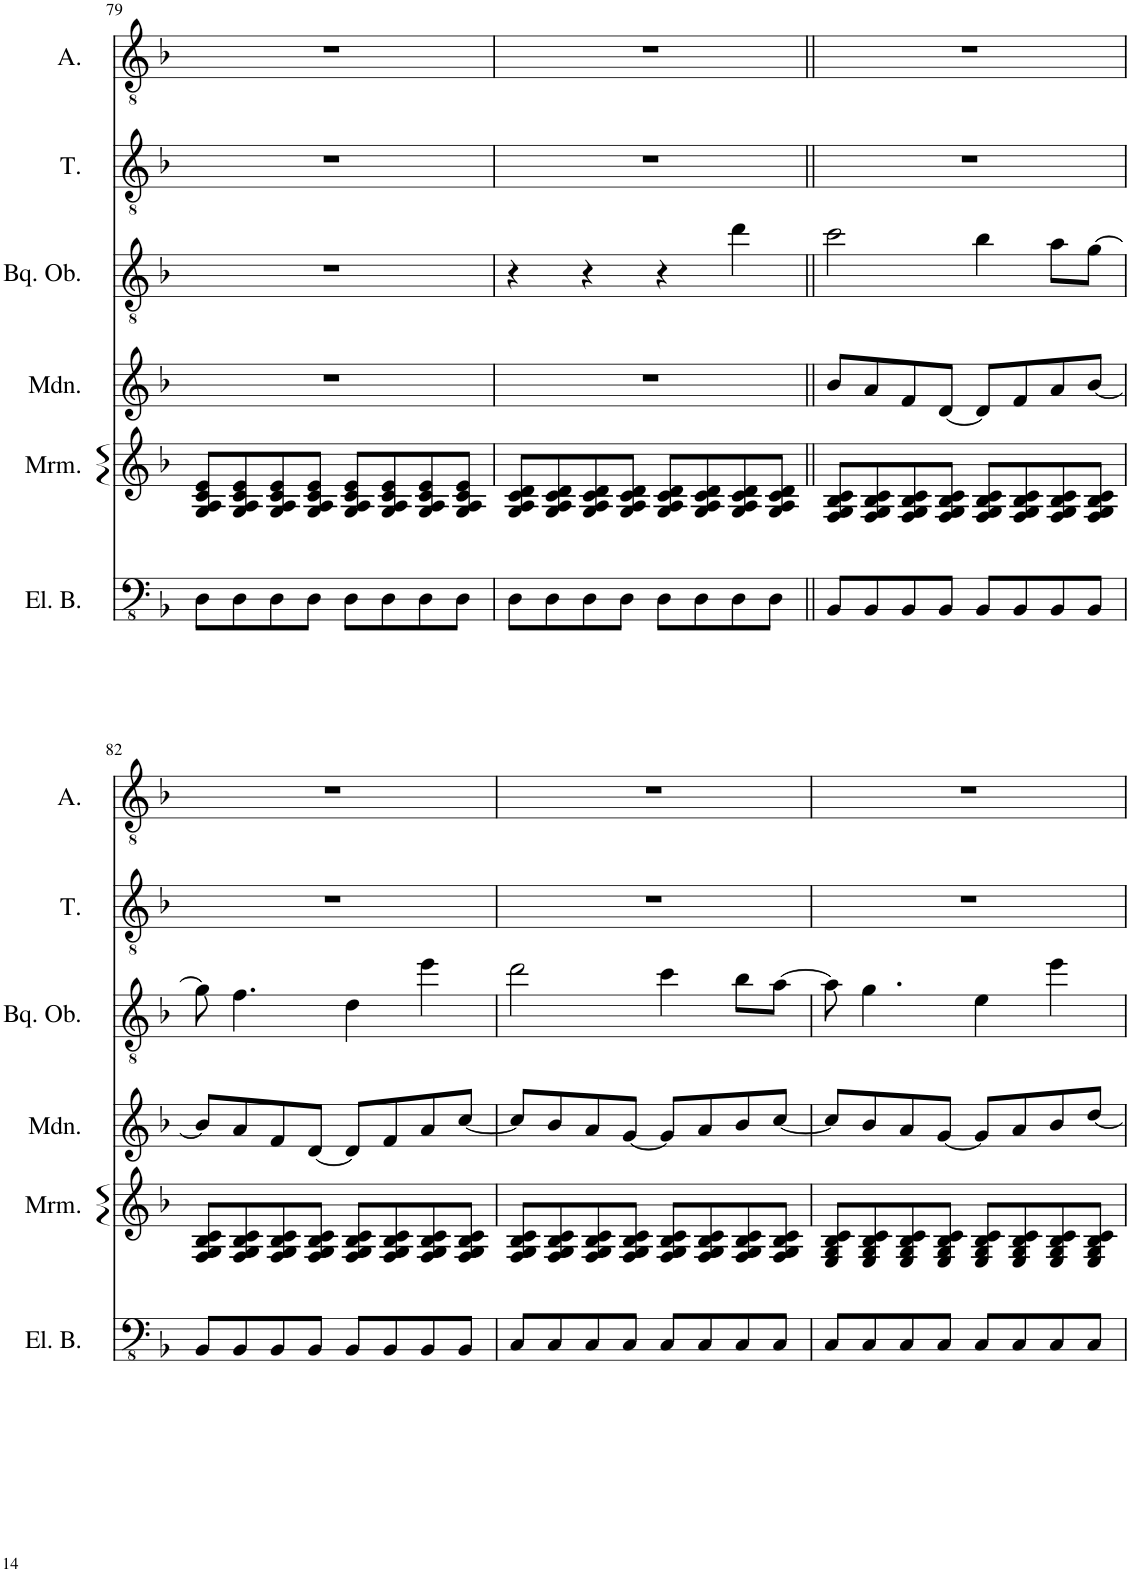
**kern	**kern	**kern	**kern	**kern	**kern
*part6	*part5	*part4	*part3	*part2	*part1
*staff6	*staff5	*staff4	*staff3	*staff2	*staff1
*I"Electric Bass	*I"Marimba	*I"Mandolin	*I"Baroque Oboe	*I"Tenor	*I"Alto
*I'El. B.	*I'Mrm.	*I'Mdn.	*I'Bq. Ob.	*I'T.	*I'A.
!!LO:PB:g=z
*clefFv4	*clefG2	*clefG2	*clefGv2	*clefGv2	*clefGv2
*	*	*	*Trd4c7	*	*
*k[b-]	*k[b-]	*k[b-]	*k[b-]	*k[b-]	*k[b-]
*M4/4	*M4/4	*M4/4	*M4/4	*M4/4	*M4/4
=79	=79	=79	=79	=79	=79
8DD\L	8G/ 8A/ 8c/ 8e/L	1r	1r	1r	1r
8DD\	8G/ 8A/ 8c/ 8e/	.	.	.	.
8DD\	8G/ 8A/ 8c/ 8e/	.	.	.	.
8DD\J	8G/ 8A/ 8c/ 8e/J	.	.	.	.
8DD\L	8G/ 8A/ 8c/ 8e/L	.	.	.	.
8DD\	8G/ 8A/ 8c/ 8e/	.	.	.	.
8DD\	8G/ 8A/ 8c/ 8e/	.	.	.	.
8DD\J	8G/ 8A/ 8c/ 8e/J	.	.	.	.
=80	=80	=80	=80	=80	=80
8DD\L	8G/ 8A/ 8c/ 8d/L	1r	4r	1r	1r
8DD\	8G/ 8A/ 8c/ 8d/	.	.	.	.
8DD\	8G/ 8A/ 8c/ 8d/	.	4r	.	.
8DD\J	8G/ 8A/ 8c/ 8d/J	.	.	.	.
8DD\L	8G/ 8A/ 8c/ 8d/L	.	4r	.	.
8DD\	8G/ 8A/ 8c/ 8d/	.	.	.	.
8DD\	8G/ 8A/ 8c/ 8d/	.	4dd\	.	.
8DD\J	8G/ 8A/ 8c/ 8d/J	.	.	.	.
=81||	=81||	=81||	=81||	=81||	=81||
8BBB-/L	8F/ 8G/ 8B-/ 8c/L	8b-/L	2cc\	1r	1r
8BBB-/	8F/ 8G/ 8B-/ 8c/	8a/	.	.	.
8BBB-/	8F/ 8G/ 8B-/ 8c/	8f/	.	.	.
8BBB-/J	8F/ 8G/ 8B-/ 8c/J	[8d/J	.	.	.
8BBB-/L	8F/ 8G/ 8B-/ 8c/L	8d/L]	4b-\	.	.
8BBB-/	8F/ 8G/ 8B-/ 8c/	8f/	.	.	.
8BBB-/	8F/ 8G/ 8B-/ 8c/	8a/	8a\L	.	.
8BBB-/J	8F/ 8G/ 8B-/ 8c/J	[8b-/J	[8g\J	.	.
!!LO:LB:g=z
=82	=82	=82	=82	=82	=82
8BBB-/L	8F/ 8G/ 8B-/ 8c/L	8b-/L]	8g\]	1r	1r
8BBB-/	8F/ 8G/ 8B-/ 8c/	8a/	4.f\	.	.
8BBB-/	8F/ 8G/ 8B-/ 8c/	8f/	.	.	.
8BBB-/J	8F/ 8G/ 8B-/ 8c/J	[8d/J	.	.	.
8BBB-/L	8F/ 8G/ 8B-/ 8c/L	8d/L]	4d\	.	.
8BBB-/	8F/ 8G/ 8B-/ 8c/	8f/	.	.	.
8BBB-/	8F/ 8G/ 8B-/ 8c/	8a/	4ee\	.	.
8BBB-/J	8F/ 8G/ 8B-/ 8c/J	[8cc/J	.	.	.
=83	=83	=83	=83	=83	=83
8CC/L	8F/ 8G/ 8B-/ 8c/L	8cc/L]	2dd\	1r	1r
8CC/	8F/ 8G/ 8B-/ 8c/	8b-/	.	.	.
8CC/	8F/ 8G/ 8B-/ 8c/	8a/	.	.	.
8CC/J	8F/ 8G/ 8B-/ 8c/J	[8g/J	.	.	.
8CC/L	8F/ 8G/ 8B-/ 8c/L	8g/L]	4cc\	.	.
8CC/	8F/ 8G/ 8B-/ 8c/	8a/	.	.	.
8CC/	8F/ 8G/ 8B-/ 8c/	8b-/	8b-\L	.	.
8CC/J	8F/ 8G/ 8B-/ 8c/J	[8cc/J	[8a\J	.	.
=84	=84	=84	=84	=84	=84
8CC/L	8E/ 8G/ 8B-/ 8c/L	8cc/L]	8a\]	1r	1r
8CC/	8E/ 8G/ 8B-/ 8c/	8b-/	4.g\	.	.
8CC/	8E/ 8G/ 8B-/ 8c/	8a/	.	.	.
8CC/J	8E/ 8G/ 8B-/ 8c/J	[8g/J	.	.	.
8CC/L	8E/ 8G/ 8B-/ 8c/L	8g/L]	4e\	.	.
8CC/	8E/ 8G/ 8B-/ 8c/	8a/	.	.	.
8CC/	8E/ 8G/ 8B-/ 8c/	8b-/	4ee\	.	.
8CC/J	8E/ 8G/ 8B-/ 8c/J	[8dd/J	.	.	.
=	=	=	=	=	=
*-	*-	*-	*-	*-	*-
